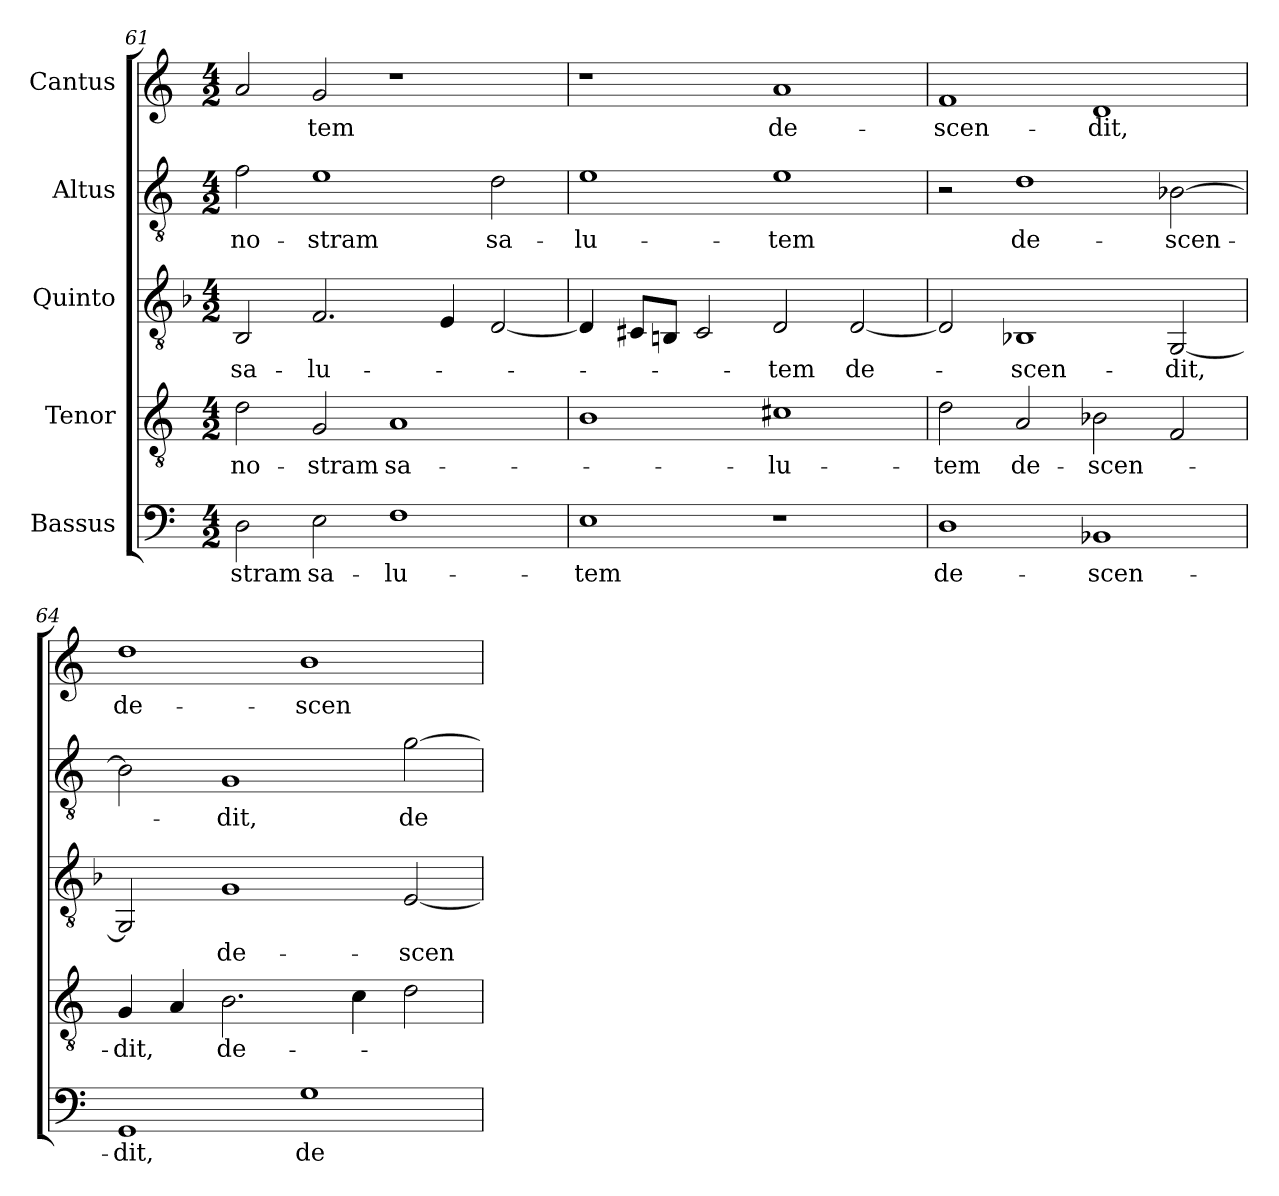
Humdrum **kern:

**kern	**text	**kern	**text	**kern	**text	**kern	**text	**kern	**text
*part5	*part5	*part4	*part4	*part3	*part3	*part2	*part2	*part1	*part1
*staff5	*staff5	*staff4	*staff4	*staff3	*staff3	*staff2	*staff2	*staff1	*staff1
*I"Bassus	*	*I"Tenor	*	*I"Quinto	*	*I"Altus	*	*I"Cantus	*
*clefF4	*	*clefGv2	*	*clefGv2	*	*clefGv2	*	*clefG2	*
*	*	*	*	*ITrd-4c-7	*	*	*	*	*
*k[]	*	*k[]	*	*k[]	*	*k[]	*	*k[]	*
*C:	*	*C:	*	*C:	*	*C:	*	*C:	*
*M4/2	*	*M4/2	*	*M4/2	*	*M4/2	*	*M4/2	*
=61	=61	=61	=61	=61	=61	=61	=61	=61	=61
!	!LO:LY:b:color=#000000	!	!	!	!	!	!	!	!
!	!	!	!LO:LY:b:color=#000000	!	!	!	!	!	!
!	!	!	!	!	!LO:LY:b:color=#000000	!	!	!	!
!	!	!	!	!	!	!	!LO:LY:b:color=#000000	!	!
2Di\	-stram	2di\	no-	2Fi/	sa-	2fi\	no-	2ai/	.
!	!LO:LY:b:color=#000000	!	!	!	!	!	!	!	!
!	!	!	!LO:LY:b:color=#000000	!	!	!	!	!	!
!	!	!	!	!	!LO:LY:b:color=#000000	!	!	!	!
!	!	!	!	!	!	!	!LO:LY:b:color=#000000	!	!
!	!	!	!	!	!	!	!	!	!LO:LY:b:color=#000000
2Ei\	sa-	2Gi/	-stram	2.ci/	-lu-	1ei	-stram	2gi/	-tem
!	!LO:LY:b:color=#000000	!	!	!	!	!	!	!	!
!	!	!	!LO:LY:b:color=#000000	!	!	!	!	!	!
1Fi	-lu-	1Ai	sa-	.	.	.	.	1r	.
.	.	.	.	4Bi/	.	.	.	.	.
!	!	!	!	!	!	!	!LO:LY:b:color=#000000	!	!
.	.	.	.	[<2Ai/	.	2di\	sa-	.	.
!!LO:PB:g=z
=62	=62	=62	=62	=62	=62	=62	=62	=62	=62
!	!LO:LY:b:color=#000000	!	!	!	!	!	!	!	!
!	!	!	!	!	!	!	!LO:LY:b:color=#000000	!	!
1Ei	-tem	1Bi	.	4Ai/]	.	1ei	-lu-	1r	.
.	.	.	.	8G#Xi/L	.	.	.	.	.
.	.	.	.	8F#Xi/J	.	.	.	.	.
.	.	.	.	2G#i/	.	.	.	.	.
!	!	!	!LO:LY:b:color=#000000	!	!	!	!	!	!
!	!	!	!	!	!LO:LY:b:color=#000000	!	!	!	!
!	!	!	!	!	!	!	!LO:LY:b:color=#000000	!	!
!	!	!	!	!	!	!	!	!	!LO:LY:b:color=#000000
1r	.	1c#Xi	-lu-	2Ai/	-tem	1ei	-tem	1ai	de-
!	!	!	!	!	!LO:LY:b:color=#000000	!	!	!	!
.	.	.	.	[<2Ai/	de-	.	.	.	.
=63	=63	=63	=63	=63	=63	=63	=63	=63	=63
!	!LO:LY:b:color=#000000	!	!	!	!	!	!	!	!
!	!	!	!LO:LY:b:color=#000000	!	!	!	!	!	!
!	!	!	!	!	!	!	!	!	!LO:LY:b:color=#000000
1Di	de-	2di\	-tem	2Ai/]	.	2r	.	1fi	-scen-
!	!	!	!LO:LY:b:color=#000000	!	!	!	!	!	!
!	!	!	!	!	!LO:LY:b:color=#000000	!	!	!	!
!	!	!	!	!	!	!	!LO:LY:b:color=#000000	!	!
.	.	2Ai/	de-	1Fni	-scen-	1di	de-	.	.
!	!LO:LY:b:color=#000000	!	!	!	!	!	!	!	!
!	!	!	!LO:LY:b:color=#000000	!	!	!	!	!	!
!	!	!	!	!	!	!	!	!	!LO:LY:b:color=#000000
1BB-Xi	-scen-	2B-Xi\	-scen-	.	.	.	.	1di	-dit,
!	!	!	!	!	!LO:LY:b:color=#000000	!	!	!	!
!	!	!	!	!	!	!	!LO:LY:b:color=#000000	!	!
.	.	2Fi/	.	[<2Di/	-dit,	[>2B-Xi\	-scen-	.	.
=64	=64	=64	=64	=64	=64	=64	=64	=64	=64
!	!LO:LY:b:color=#000000	!	!	!	!	!	!	!	!
!	!	!	!LO:LY:b:color=#000000	!	!	!	!	!	!
!	!	!	!	!	!	!	!	!	!LO:LY:b:color=#000000
1GGi	-dit,	4Gi/	-dit,	2Di/]	.	2B-i\]	.	1ddi	de-
.	.	4Ai/	.	.	.	.	.	.	.
!	!	!	!LO:LY:b:color=#000000	!	!	!	!	!	!
!	!	!	!	!	!LO:LY:b:color=#000000	!	!	!	!
!	!	!	!	!	!	!	!LO:LY:b:color=#000000	!	!
.	.	2.Bi\	de-	1di	de-	1Gi	-dit,	.	.
!	!LO:LY:b:color=#000000	!	!	!	!	!	!	!	!
!	!	!	!	!	!	!	!	!	!LO:LY:b:color=#000000
1Gi	de-	.	.	.	.	.	.	1bi	-scen-
.	.	4ci\	.	.	.	.	.	.	.
!	!	!	!	!	!LO:LY:b:color=#000000	!	!	!	!
!	!	!	!	!	!	!	!LO:LY:b:color=#000000	!	!
.	.	2di\	.	[<2Bi/	-scen-	[>2gi\	de-	.	.
=	=	=	=	=	=	=	=	=	=
*-	*-	*-	*-	*-	*-	*-	*-	*-	*-
